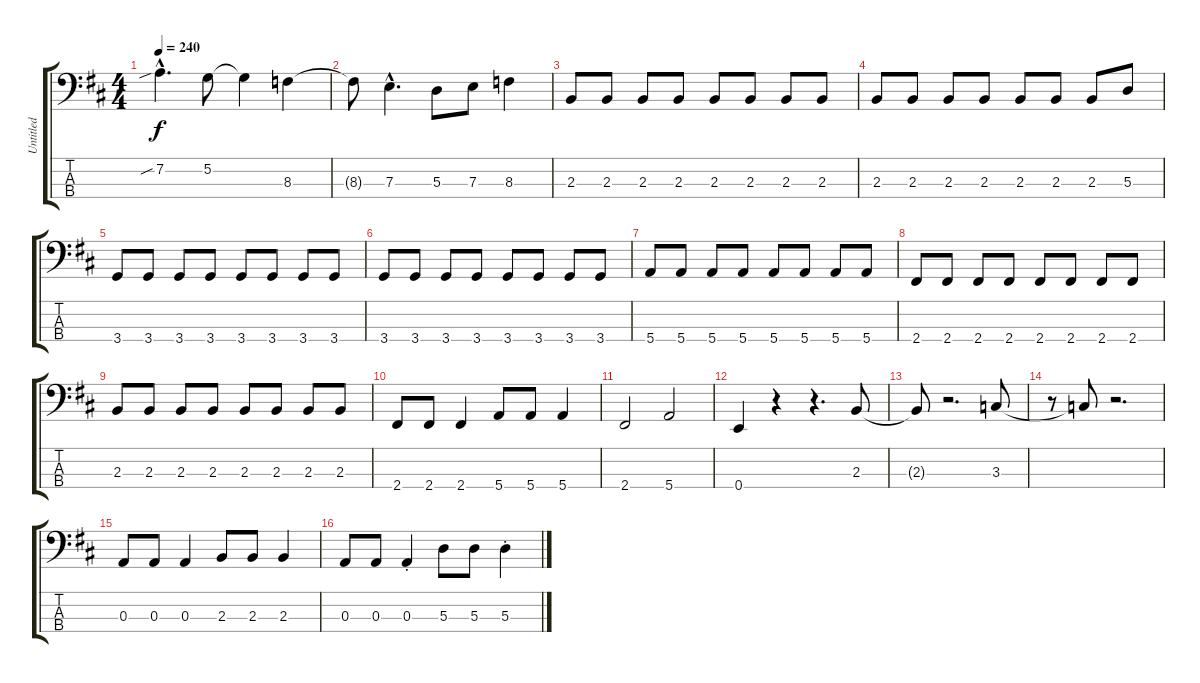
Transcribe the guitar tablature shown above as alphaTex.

\track ("Untitled" "Untitled") {instrument electricbassfinger}
\staff {score tabs}
\tuning (G2 D2 A1 E1) {hide}
\ts (4 4)
\tempo 240
\clef f4
\ks d
7.2{sib hac}.4{d dy f} 5.2.8 5.2{t}.4 8.3.4 |
8.3{t}.8 7.3{hac}.4{d} 5.3.8 7.3.8 8.3.4 |
2.3.8 2.3.8 2.3.8 2.3.8 2.3.8 2.3.8 2.3.8 2.3.8 |
2.3.8 2.3.8 2.3.8 2.3.8 2.3.8 2.3.8 2.3.8 5.3.8 |
3.4.8 3.4.8 3.4.8 3.4.8 3.4.8 3.4.8 3.4.8 3.4.8 |
3.4.8 3.4.8 3.4.8 3.4.8 3.4.8 3.4.8 3.4.8 3.4.8 |
5.4.8 5.4.8 5.4.8 5.4.8 5.4.8 5.4.8 5.4.8 5.4.8 |
2.4.8 2.4.8 2.4.8 2.4.8 2.4.8 2.4.8 2.4.8 2.4.8 |
2.3.8 2.3.8 2.3.8 2.3.8 2.3.8 2.3.8 2.3.8 2.3.8 |
2.4.8 2.4.8 2.4.4 5.4.8 5.4.8 5.4.4 |
2.4.2 5.4.2 |
0.4.4 r.4 r.4{d} 2.3.8 |
2.3{t}.8 r.2{d} 3.3.8 |
r.8 3.3{t}.8 r.2{d} |
0.3.8 0.3.8 0.3.4 2.3.8 2.3.8 2.3.4 |
0.3.8 0.3.8 0.3{st}.4 5.3.8 5.3.8 5.3{st}.4
